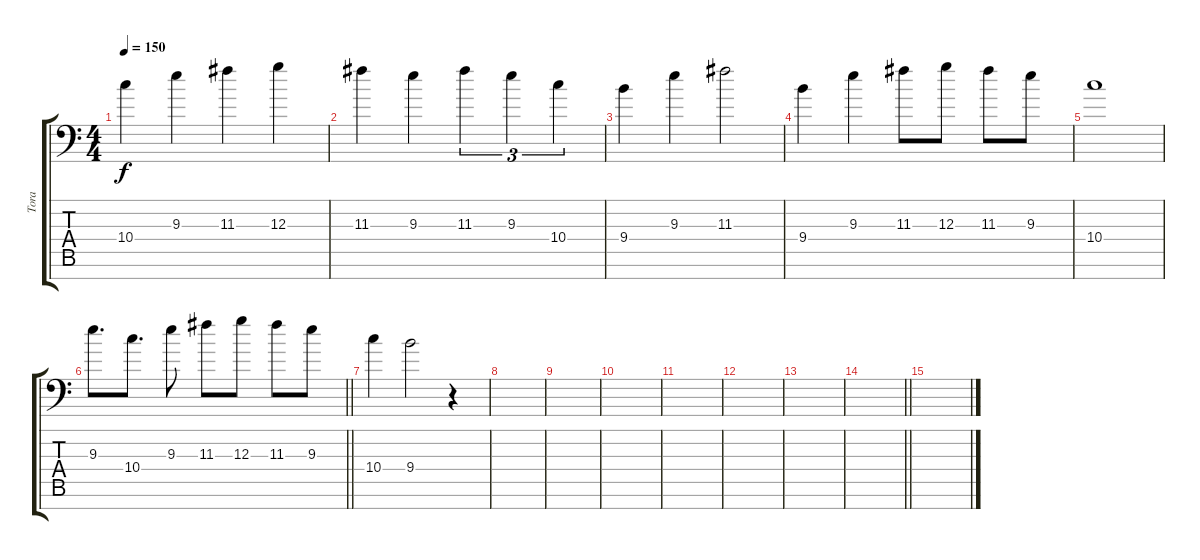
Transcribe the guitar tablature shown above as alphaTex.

\track ("Tora" "Tora") {instrument electricguitarclean}
\staff {score tabs}
\tuning (E4 B3 G3 D3 A2 E2 A1) {hide}
\ts (4 4)
\tempo 150
\clef f4
\ks c
10.4.4{dy f} 9.3.4 11.3.4 12.3.4 |
11.3.4 9.3.4 11.3.4{tu (3 2)} 9.3.4{tu (3 2)} 10.4.4{tu (3 2)} |
9.4.4 9.3.4 11.3.2 |
9.4.4 9.3.4 11.3.8 12.3.8 11.3.8 9.3.8 |
10.4.1 |
\barLineRight lightlight
9.3.8{d} 10.4.8{d} 9.3.8 11.3.8 12.3.8 11.3.8 9.3.8 |
\section ("" "")
10.4.4 9.4.2 r.4 |
|
|
|
|
|
|
\barLineRight lightlight
|
\section ("" "")
